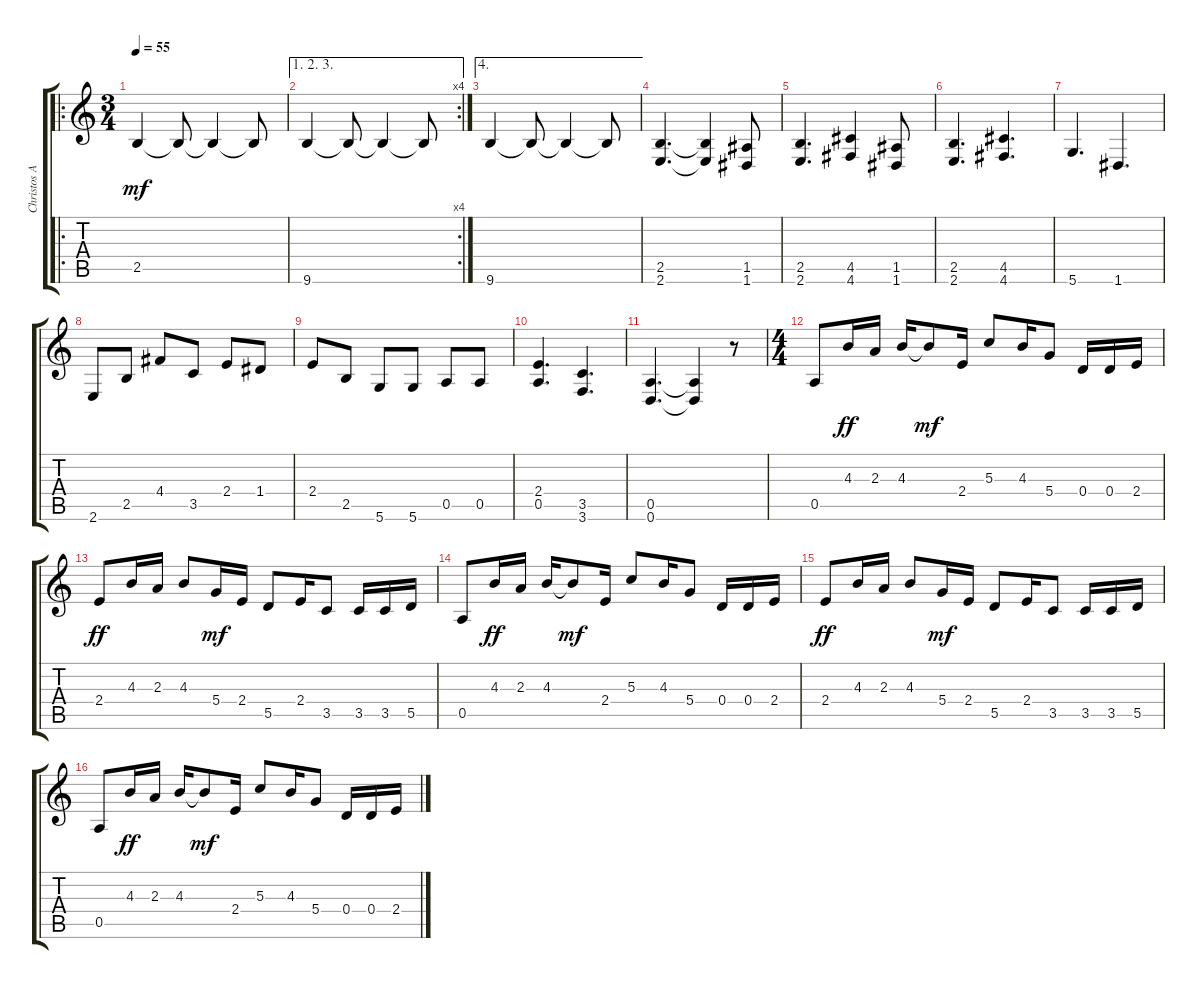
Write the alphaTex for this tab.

\track ("Christos A." "Christos A") {instrument distortionguitar}
\staff {score tabs}
\tuning (E4 B3 G3 D3 A2 D2) {hide}
\ro
\ts (3 4)
\tempo 55
\clef g2
\ks c
2.5.4{dy mf instrument distortionguitar} 2.5{t}.8 2.5{t}.4 2.5{t}.8 |
\ae (1 2 3)
\rc 4
9.6.4 9.6{t}.8 9.6{t}.4 9.6{t}.8 |
\ae 4
9.6.4 9.6{t}.8 9.6{t}.4 9.6{t}.8 |
(2.5 2.6).4{d} (2.5{t} 2.6{t}).4 (1.5 1.6).8 |
(2.5 2.6).4{d} (4.5 4.6).4 (1.5 1.6).8 |
(2.5 2.6).4{d} (4.5 4.6).4{d} |
5.6.4{d} 1.6.4{d} |
2.6.8 2.5.8 4.4.8 3.5.8 2.4.8 1.4.8 |
2.4.8 2.5.8 5.6.8 5.6.8 0.5.8 0.5.8 |
(2.4 0.5).4{d} (3.5 3.6).4{d} |
(0.5 0.6).4{d} (0.5{t} 0.6{t}).4 r.8 |
\ts (4 4)
0.5.8 4.3.16{dy ff} 2.3.16 4.3.16 4.3{t}.8{dy mf} 2.4.16 5.3.8 4.3.16 5.4.8 0.4.16 0.4.16 2.4.16 |
2.4.8{dy ff} 4.3.16 2.3.16 4.3.8 5.4.16{dy mf} 2.4.16 5.5.8 2.4.16 3.5.8 3.5.16 3.5.16 5.5.16 |
0.5.8 4.3.16{dy ff} 2.3.16 4.3.16 4.3{t}.8{dy mf} 2.4.16 5.3.8 4.3.16 5.4.8 0.4.16 0.4.16 2.4.16 |
2.4.8{dy ff} 4.3.16 2.3.16 4.3.8 5.4.16{dy mf} 2.4.16 5.5.8 2.4.16 3.5.8 3.5.16 3.5.16 5.5.16 |
0.5.8 4.3.16{dy ff} 2.3.16 4.3.16 4.3{t}.8{dy mf} 2.4.16 5.3.8 4.3.16 5.4.8 0.4.16 0.4.16 2.4.16
